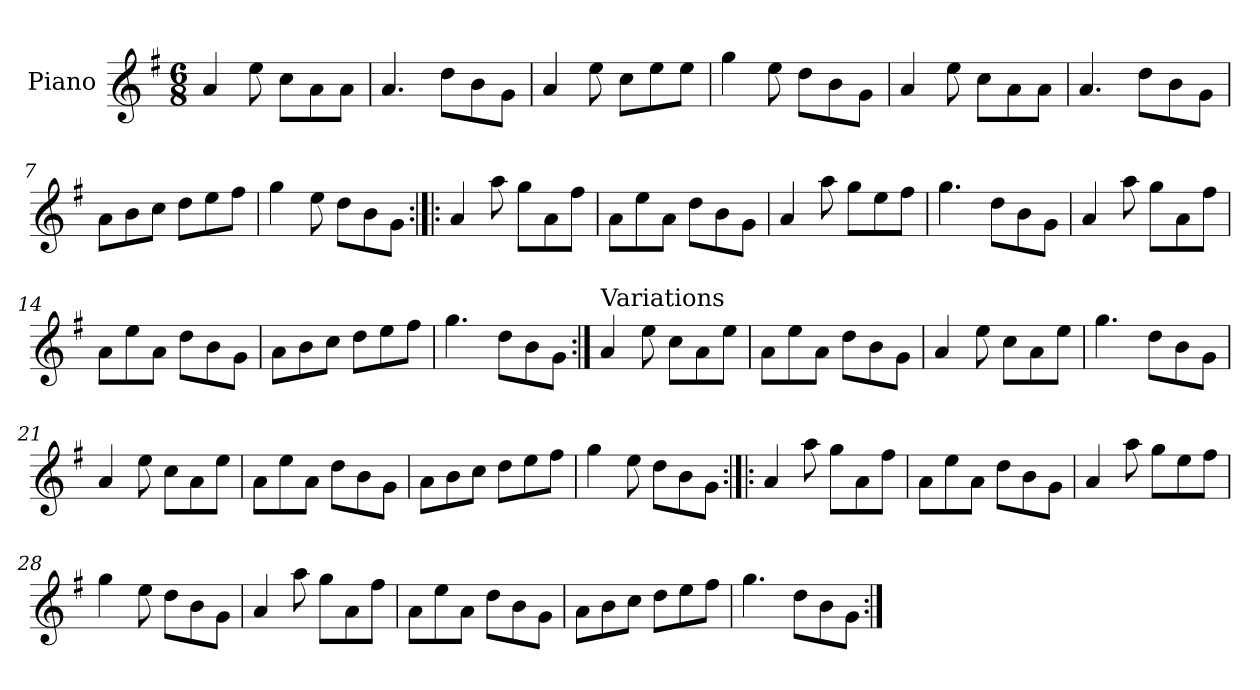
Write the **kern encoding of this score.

**kern
*part1
*staff1
*I"Piano
*I'Pno
*clefG2
*k[f#]
*A:dor
*M6/8
=1
4a/
8ee\
8cc\L
8a\
8a\J
=2
4.a/
8dd\L
8b\
8g\J
=3
4a/
8ee\
8cc\L
8ee\
8ee\J
=4
4gg\
8ee\
8dd\L
8b\
8g\J
=5
4a/
8ee\
8cc\L
8a\
8a\J
=6
4.a/
8dd\L
8b\
8g\J
!!LO:LB:g=z
=7
8a\L
8b\
8cc\J
8dd\L
8ee\
8ff#\J
=8
4gg\
8ee\
8dd\L
8b\
8g\J
=9:|!|:
4a/
8aa\
8gg\L
8a\
8ff#\J
=10
8a\L
8ee\
8a\J
8dd\L
8b\
8g\J
=11
4a/
8aa\
8gg\L
8ee\
8ff#\J
=12
4.gg\
8dd\L
8b\
8g\J
!!LO:LB:g=z
=13
4a/
8aa\
8gg\L
8a\
8ff#\J
=14
8a\L
8ee\
8a\J
8dd\L
8b\
8g\J
=15
8a\L
8b\
8cc\J
8dd\L
8ee\
8ff#\J
=16
4.gg\
8dd\L
8b\
8g\J
=17:|!
!LO:TX:a:t=Variations
4a/
8ee\
8cc\L
8a\
8ee\J
=18
8a\L
8ee\
8a\J
8dd\L
8b\
8g\J
!!LO:LB:g=z
=19
4a/
8ee\
8cc\L
8a\
8ee\J
=20
4.gg\
8dd\L
8b\
8g\J
=21
4a/
8ee\
8cc\L
8a\
8ee\J
=22
8a\L
8ee\
8a\J
8dd\L
8b\
8g\J
=23
8a\L
8b\
8cc\J
8dd\L
8ee\
8ff#\J
=24
4gg\
8ee\
8dd\L
8b\
8g\J
!!LO:LB:g=z
=25:|!|:
4a/
8aa\
8gg\L
8a\
8ff#\J
=26
8a\L
8ee\
8a\J
8dd\L
8b\
8g\J
=27
4a/
8aa\
8gg\L
8ee\
8ff#\J
=28
4gg\
8ee\
8dd\L
8b\
8g\J
=29
4a/
8aa\
8gg\L
8a\
8ff#\J
=30
8a\L
8ee\
8a\J
8dd\L
8b\
8g\J
!!LO:LB:g=z
=31
8a\L
8b\
8cc\J
8dd\L
8ee\
8ff#\J
=32
4.gg\
8dd\L
8b\
8g\J
=:|!
*-
